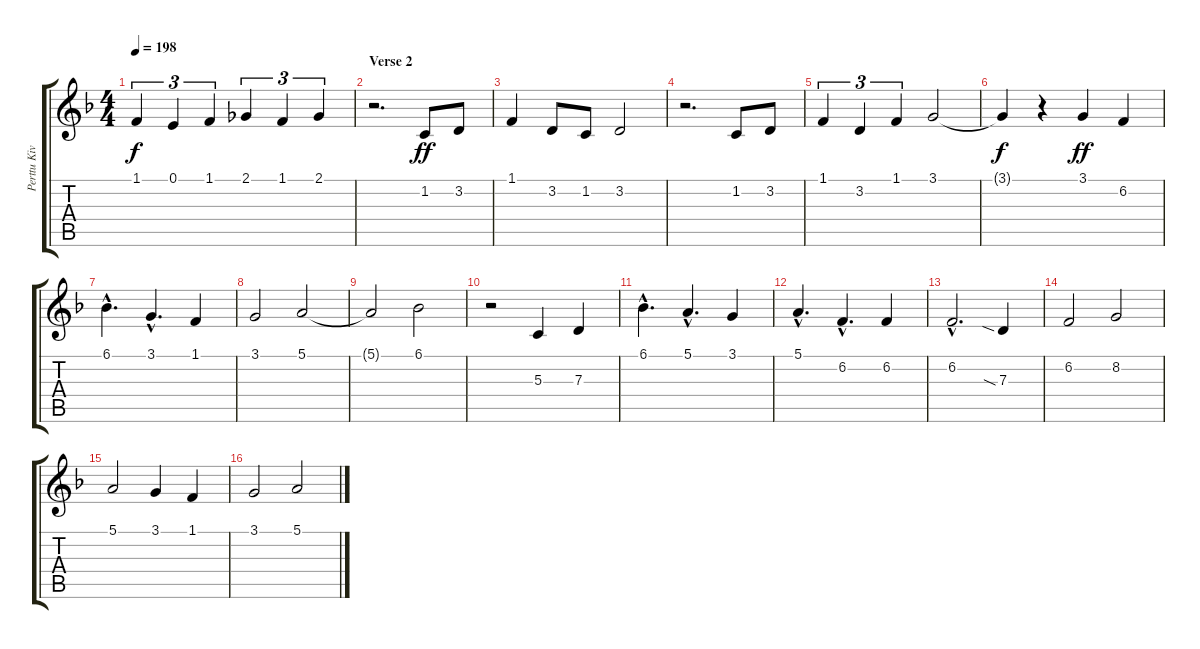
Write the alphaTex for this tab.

\track ("Perttu Kivilaakso - Lead Cello" "Perttu Kiv") {instrument cello}
\staff {score tabs}
\tuning (E4 B3 G3 D3 A2 E2) {hide}
\ts (4 4)
\tempo 198
\clef g2
\ks f
1.1.4{tu (3 2) dy f} 0.1.4{tu (3 2)} 1.1.4{tu (3 2)} 2.1.4{tu (3 2)} 1.1.4{tu (3 2)} 2.1.4{tu (3 2)} |
\section ("" "Verse 2")
r.2{d} 1.2.8{dy ff} 3.2.8 |
1.1.4 3.2.8 1.2.8 3.2.2 |
r.2{d} 1.2.8 3.2.8 |
1.1.4{tu (3 2)} 3.2.4{tu (3 2)} 1.1.4{tu (3 2)} 3.1.2 |
3.1{t}.4{dy f} r.4 3.1.4{dy ff} 6.2.4 |
6.1{hac}.4{d} 3.1{hac}.4{d} 1.1.4 |
3.1.2 5.1.2 |
5.1{t}.2 6.1.2 |
r.2 5.3.4 7.3.4 |
6.1{hac}.4{d} 5.1{hac}.4{d} 3.1.4 |
5.1{hac}.4{d} 6.2{hac}.4{d} 6.2.4 |
6.2{hac}.2{d} 7.3{sia}.4 |
6.2.2 8.2.2 |
5.1.2 3.1.4 1.1.4 |
3.1.2 5.1.2
